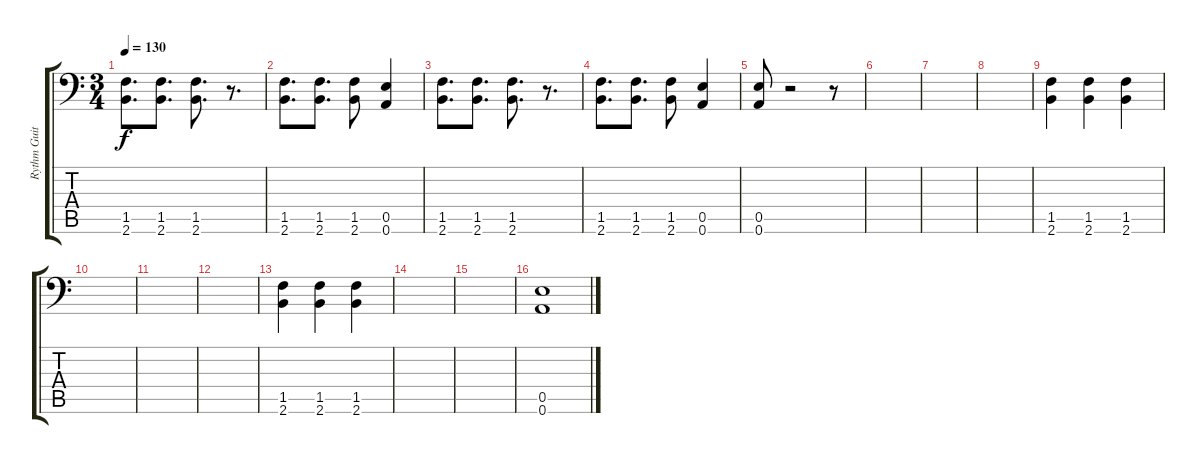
\track ("Rythm Guitar 2" "Rythm Guit") {instrument distortionguitar}
\staff {score tabs}
\tuning (B3 Gb3 D3 A2 E2 A1) {hide}
\ts (3 4)
\tempo 130
\clef f4
\ks c
(1.5 2.6).8{d dy f} (1.5 2.6).8{d} (1.5 2.6).8{d} r.8{d} |
(1.5 2.6).8{d} (1.5 2.6).8{d} (1.5 2.6).8 (0.5 0.6).4 |
(1.5 2.6).8{d} (1.5 2.6).8{d} (1.5 2.6).8{d} r.8{d} |
(1.5 2.6).8{d} (1.5 2.6).8{d} (1.5 2.6).8 (0.5 0.6).4 |
(0.5 0.6).8 r.2 r.8 |
|
|
|
(1.5 2.6).4 (1.5 2.6).4 (1.5 2.6).4 |
|
|
|
(1.5 2.6).4 (1.5 2.6).4 (1.5 2.6).4 |
|
|
(0.5 0.6).1
